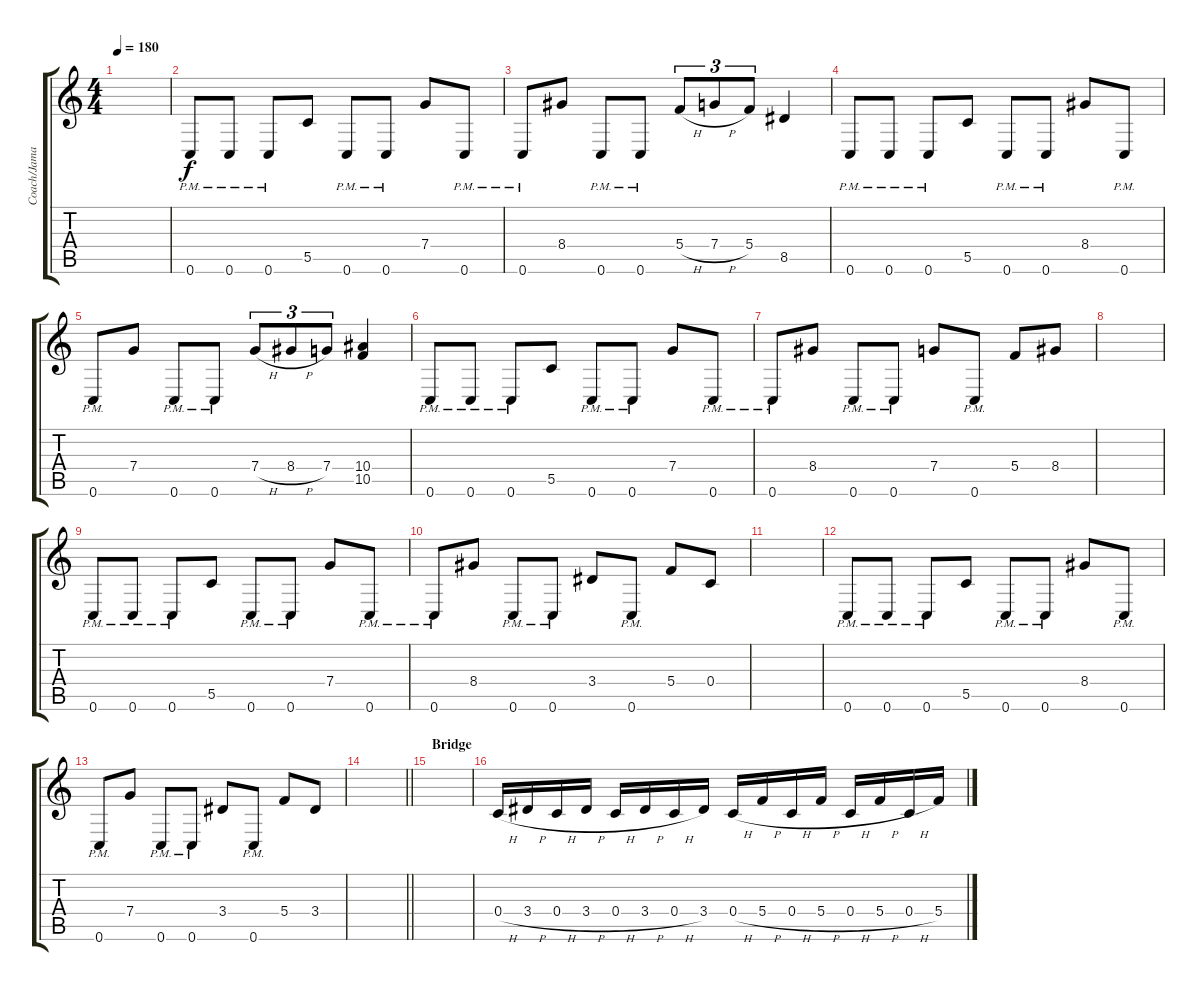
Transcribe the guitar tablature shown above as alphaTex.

\track ("Coach/Jamal" "Coach/Jama") {instrument distortionguitar}
\staff {score tabs}
\tuning (D4 A3 F3 C3 G2 C2) {hide}
\ts (4 4)
\tempo 180
\clef g2
\ks c
|
0.6{pm}.8 0.6{pm}.8 0.6{pm}.8 5.5.8 0.6{pm}.8 0.6{pm}.8 7.4.8 0.6{pm}.8 |
0.6{pm}.8 8.4.8 0.6{pm}.8 0.6{pm}.8 5.4{h}.8{tu (3 2)} 7.4{h}.8{tu (3 2)} 5.4.8{tu (3 2)} 8.5.4 |
0.6{pm}.8 0.6{pm}.8 0.6{pm}.8 5.5.8 0.6{pm}.8 0.6{pm}.8 8.4.8 0.6{pm}.8 |
0.6{pm}.8 7.4.8 0.6{pm}.8 0.6{pm}.8 7.4{h}.8{tu (3 2)} 8.4{h}.8{tu (3 2)} 7.4.8{tu (3 2)} (10.4 10.5).4 |
0.6{pm}.8 0.6{pm}.8 0.6{pm}.8 5.5.8 0.6{pm}.8 0.6{pm}.8 7.4.8 0.6{pm}.8 |
0.6{pm}.8 8.4.8 0.6{pm}.8 0.6{pm}.8 7.4.8 0.6{pm}.8 5.4.8 8.4.8 |
|
0.6{pm}.8 0.6{pm}.8 0.6{pm}.8 5.5.8 0.6{pm}.8 0.6{pm}.8 7.4.8 0.6{pm}.8 |
0.6{pm}.8 8.4.8 0.6{pm}.8 0.6{pm}.8 3.4.8 0.6{pm}.8 5.4.8 0.4.8 |
|
0.6{pm}.8 0.6{pm}.8 0.6{pm}.8 5.5.8 0.6{pm}.8 0.6{pm}.8 8.4.8 0.6{pm}.8 |
0.6{pm}.8 7.4.8 0.6{pm}.8 0.6{pm}.8 3.4.8 0.6{pm}.8 5.4.8 3.4.8 |
\barLineRight lightlight
|
\section ("" "Bridge")
|
0.4{h}.16 3.4{h}.16 0.4{h}.16 3.4{h}.16 0.4{h}.16 3.4{h}.16 0.4{h}.16 3.4.16 0.4{h}.16 5.4{h}.16 0.4{h}.16 5.4{h}.16 0.4{h}.16 5.4{h}.16 0.4{h}.16 5.4.16
